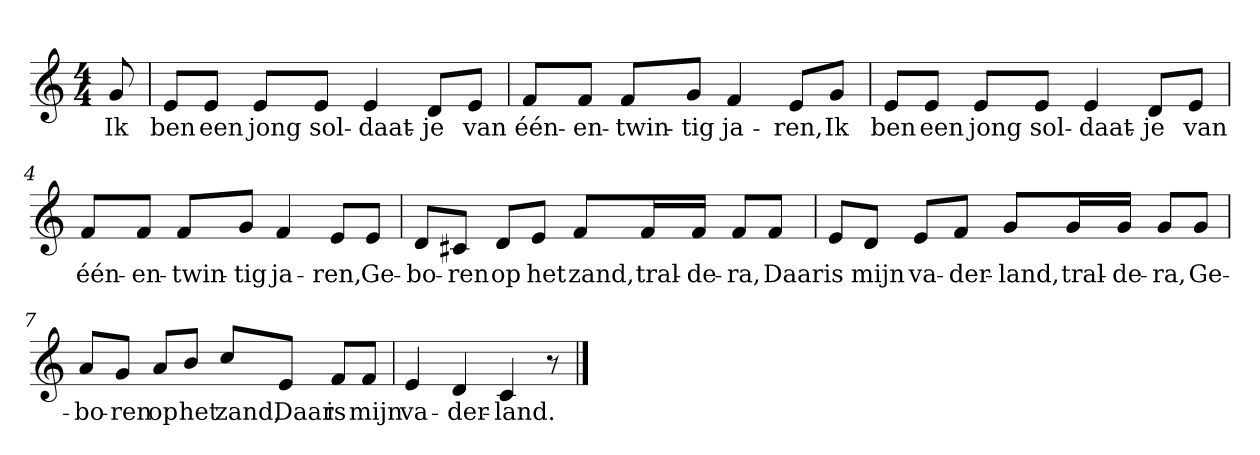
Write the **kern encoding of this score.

**kern	**text
*part1	*part1
*staff1	*staff1
*clefG2	*
*k[]	*
*C:	*
*M4/4	*
*MM120	*
=	=
8g	Ik
=1	=1
8e/L	ben
8e/J	een
8e/L	jong
8e/J	sol-
4e	-daat-
8d/L	-je
8e/J	van
=2	=2
8f/L	één-
8f/J	-en-
8f/L	-twin-
8g/J	-tig
4f	ja-
8e/L	-ren,
8g/J	Ik
=3	=3
8e/L	ben
8e/J	een
8e/L	jong
8e/J	sol-
4e	-daat-
8d/L	-je
8e/J	van
=4	=4
8f/L	één-
8f/J	-en-
8f/L	-twin-
8g/J	-tig
4f	ja-
8e/L	-ren,
8e/J	Ge-
=5	=5
8d/L	-bo-
8c#X/J	-ren
8d/L	op
8e/J	het
8f/L	zand,
16f/L	tral-
16f/JJ	-de-
8f/L	-ra,
8f/J	Daar
=6	=6
8e/L	is
8d/J	mijn
8e/L	va-
8f/J	-der-
8g/L	-land,
16g/L	tral-
16g/JJ	-de-
8g/L	-ra,
8g/J	Ge-
=7	=7
8a/L	-bo-
8g/J	-ren
8a/L	op
8b/J	het
8cc/L	zand,
8e/J	Daar
8f/L	is
8f/J	mijn
=8	=8
4e	va-
4d	-der-
4c	-land.
8r	.
==	==
*-	*-
